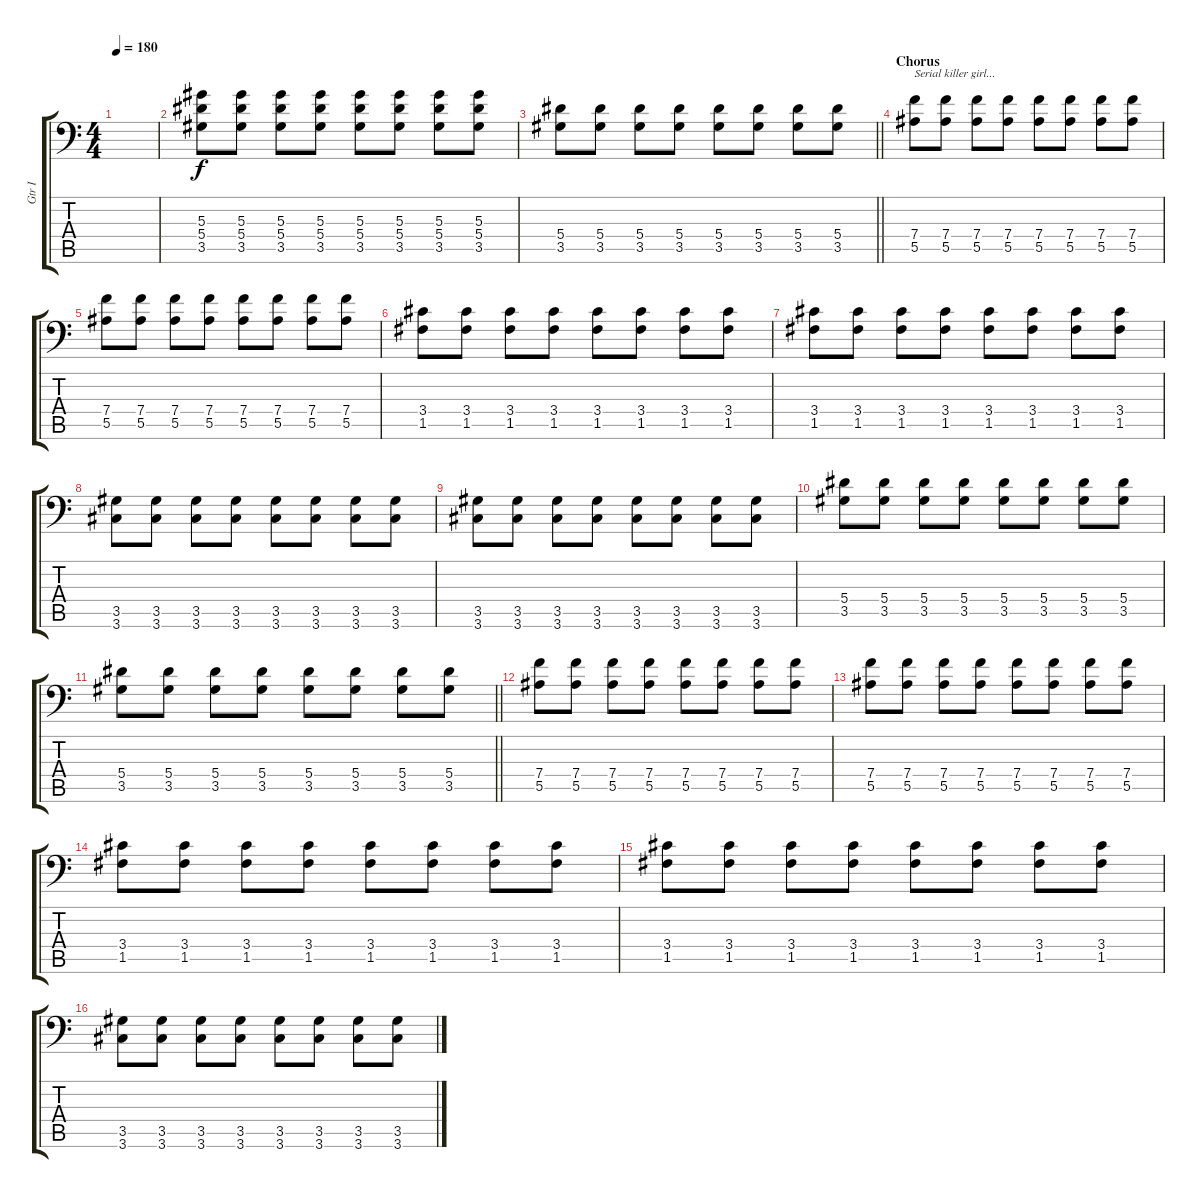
\track ("Gtr I" "Gtr I") {instrument distortionguitar}
\staff {score tabs}
\tuning (C4 G3 Eb3 Bb2 F2 Bb1) {hide}
\ts (4 4)
\tempo 180
\clef f4
\ks c
|
(5.3 5.4 3.5).8 (5.3 5.4 3.5).8 (5.3 5.4 3.5).8 (5.3 5.4 3.5).8 (5.3 5.4 3.5).8 (5.3 5.4 3.5).8 (5.3 5.4 3.5).8 (5.3 5.4 3.5).8 |
\barLineRight lightlight
(5.4 3.5).8 (5.4 3.5).8 (5.4 3.5).8 (5.4 3.5).8 (5.4 3.5).8 (5.4 3.5).8 (5.4 3.5).8 (5.4 3.5).8 |
\section ("" "Chorus")
(7.4 5.5).8{txt "Serial killer girl..."} (7.4 5.5).8 (7.4 5.5).8 (7.4 5.5).8 (7.4 5.5).8 (7.4 5.5).8 (7.4 5.5).8 (7.4 5.5).8 |
(7.4 5.5).8 (7.4 5.5).8 (7.4 5.5).8 (7.4 5.5).8 (7.4 5.5).8 (7.4 5.5).8 (7.4 5.5).8 (7.4 5.5).8 |
(3.4 1.5).8 (3.4 1.5).8 (3.4 1.5).8 (3.4 1.5).8 (3.4 1.5).8 (3.4 1.5).8 (3.4 1.5).8 (3.4 1.5).8 |
(3.4 1.5).8 (3.4 1.5).8 (3.4 1.5).8 (3.4 1.5).8 (3.4 1.5).8 (3.4 1.5).8 (3.4 1.5).8 (3.4 1.5).8 |
(3.5 3.6).8 (3.5 3.6).8 (3.5 3.6).8 (3.5 3.6).8 (3.5 3.6).8 (3.5 3.6).8 (3.5 3.6).8 (3.5 3.6).8 |
(3.5 3.6).8 (3.5 3.6).8 (3.5 3.6).8 (3.5 3.6).8 (3.5 3.6).8 (3.5 3.6).8 (3.5 3.6).8 (3.5 3.6).8 |
(5.4 3.5).8 (5.4 3.5).8 (5.4 3.5).8 (5.4 3.5).8 (5.4 3.5).8 (5.4 3.5).8 (5.4 3.5).8 (5.4 3.5).8 |
\barLineRight lightlight
(5.4 3.5).8 (5.4 3.5).8 (5.4 3.5).8 (5.4 3.5).8 (5.4 3.5).8 (5.4 3.5).8 (5.4 3.5).8 (5.4 3.5).8 |
(7.4 5.5).8 (7.4 5.5).8 (7.4 5.5).8 (7.4 5.5).8 (7.4 5.5).8 (7.4 5.5).8 (7.4 5.5).8 (7.4 5.5).8 |
(7.4 5.5).8 (7.4 5.5).8 (7.4 5.5).8 (7.4 5.5).8 (7.4 5.5).8 (7.4 5.5).8 (7.4 5.5).8 (7.4 5.5).8 |
(3.4 1.5).8 (3.4 1.5).8 (3.4 1.5).8 (3.4 1.5).8 (3.4 1.5).8 (3.4 1.5).8 (3.4 1.5).8 (3.4 1.5).8 |
(3.4 1.5).8 (3.4 1.5).8 (3.4 1.5).8 (3.4 1.5).8 (3.4 1.5).8 (3.4 1.5).8 (3.4 1.5).8 (3.4 1.5).8 |
(3.5 3.6).8 (3.5 3.6).8 (3.5 3.6).8 (3.5 3.6).8 (3.5 3.6).8 (3.5 3.6).8 (3.5 3.6).8 (3.5 3.6).8
